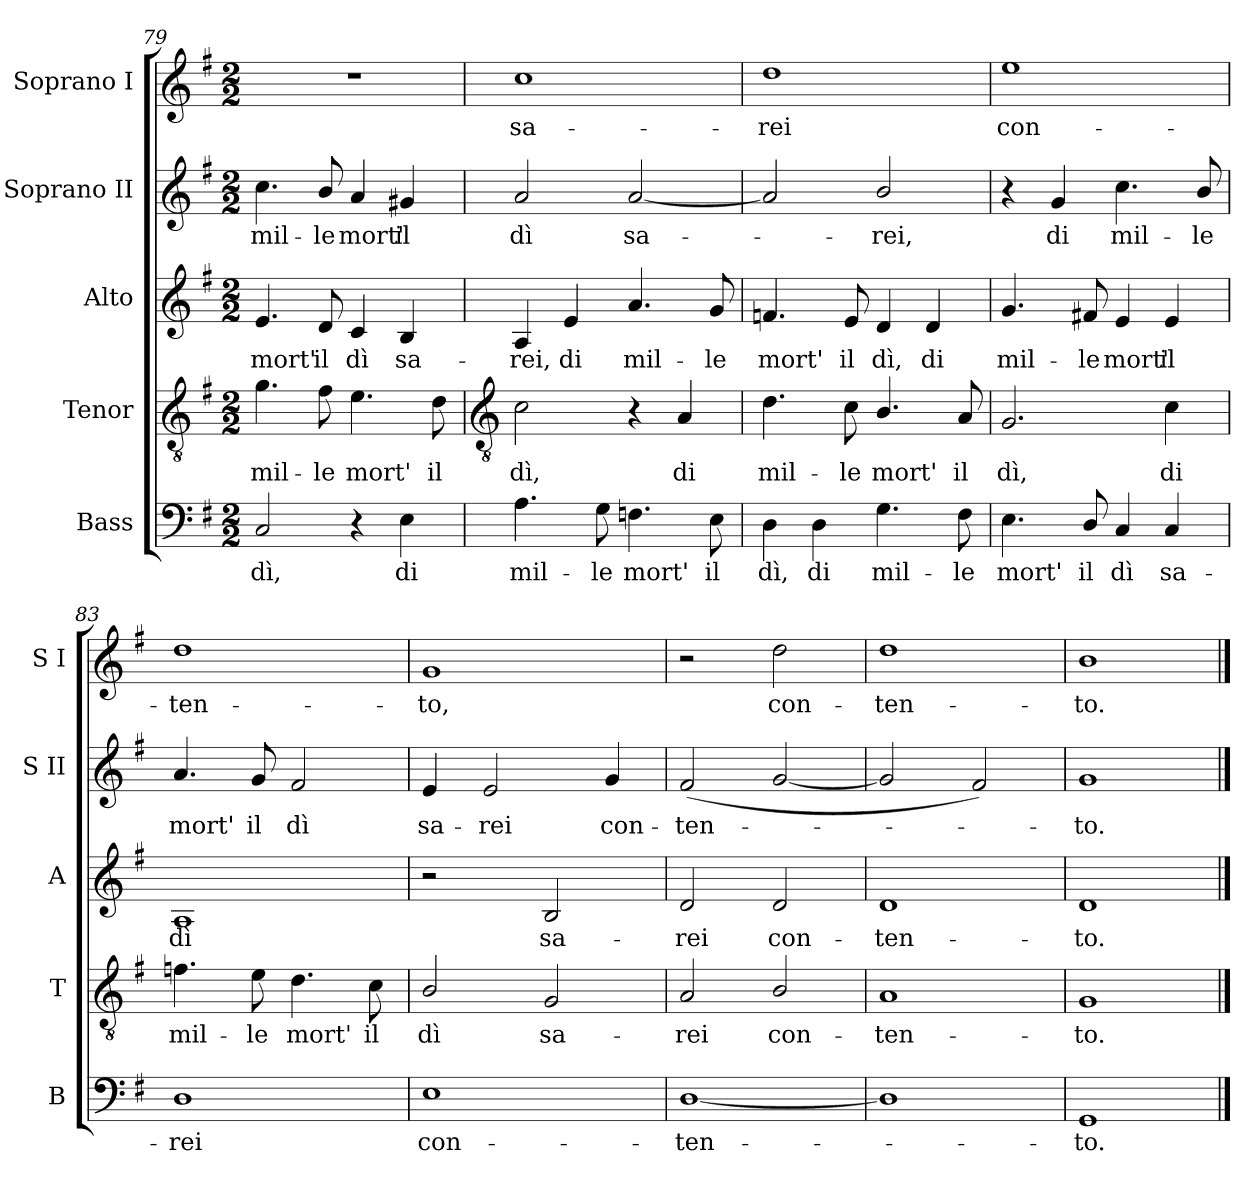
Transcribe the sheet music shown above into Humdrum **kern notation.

**kern	**text	**kern	**text	**kern	**text	**kern	**text	**kern	**text
*part5	*part5	*part4	*part4	*part3	*part3	*part2	*part2	*part1	*part1
*staff5	*staff5	*staff4	*staff4	*staff3	*staff3	*staff2	*staff2	*staff1	*staff1
*I"Bass	*	*I"Tenor	*	*I"Alto	*	*I"Soprano II	*	*I"Soprano I	*
*I'B	*	*I'T	*	*I'A	*	*I'S II	*	*I'S I	*
*clefF4	*	*clefGv2	*	*clefG2	*	*clefG2	*	*clefG2	*
*k[f#]	*	*k[f#]	*	*k[f#]	*	*k[f#]	*	*k[f#]	*
*G:	*	*G:	*	*G:	*	*G:	*	*G:	*
*M2/2	*	*M2/2	*	*M2/2	*	*M2/2	*	*M2/2	*
=79	=79	=79	=79	=79	=79	=79	=79	=79	=79
!	!LO:LY:b	!	!LO:LY:b	!	!LO:LY:b	!	!LO:LY:b	!	!
2C	dì,	4.g	mil-	4.e	mort'	4.cc	mil-	1r	.
!	!	!	!LO:LY:b	!	!LO:LY:b	!	!LO:LY:b	!	!
.	.	8f#	-le	8d	il	8b/	-le	.	.
!	!	!	!LO:LY:b	!	!LO:LY:b	!	!LO:LY:b	!	!
4r	.	4.e	mort'	4c	dì	4a	mort'	.	.
!	!LO:LY:b	!	!	!	!LO:LY:b	!	!LO:LY:b	!	!
4E	di	.	.	4B	sa-	4g#X	il	.	.
!	!	!	!LO:LY:b	!	!	!	!	!	!
.	.	8d	il	.	.	.	.	.	.
!!LO:LB:g=z
=80	=80	=80	=80	=80	=80	=80	=80	=80	=80
*	*	*clefGv2	*	*	*	*	*	*	*
!	!LO:LY:b	!	!LO:LY:b	!	!LO:LY:b	!	!LO:LY:b	!	!LO:LY:b
4.A	mil-	2c	dì,	4A	-rei,	2a	dì	1cc	sa-
!	!	!	!	!	!LO:LY:b	!	!	!	!
.	.	.	.	4e	di	.	.	.	.
!	!LO:LY:b	!	!	!	!	!	!	!	!
8G	-le	.	.	.	.	.	.	.	.
!	!LO:LY:b	!	!	!	!LO:LY:b	!	!LO:LY:b	!	!
4.Fn	mort'	4r	.	4.a	mil-	[2a	sa-	.	.
!	!	!	!LO:LY:b	!	!	!	!	!	!
.	.	4A	di	.	.	.	.	.	.
!	!LO:LY:b	!	!	!	!LO:LY:b	!	!	!	!
8E	il	.	.	8g	-le	.	.	.	.
=81	=81	=81	=81	=81	=81	=81	=81	=81	=81
!	!LO:LY:b	!	!LO:LY:b	!	!LO:LY:b	!	!	!	!LO:LY:b
4D	dì,	4.d	mil-	4.fn	mort'	2a]	.	1dd	-rei
!	!LO:LY:b	!	!	!	!	!	!	!	!
4D	di	.	.	.	.	.	.	.	.
!	!	!	!LO:LY:b	!	!LO:LY:b	!	!	!	!
.	.	8c	-le	8e	il	.	.	.	.
!	!LO:LY:b	!	!LO:LY:b	!	!LO:LY:b	!	!LO:LY:b	!	!
4.G	mil-	4.B/	mort'	4d	dì,	2b/	rei,	.	.
!	!	!	!	!	!LO:LY:b	!	!	!	!
.	.	.	.	4d	di	.	.	.	.
!	!LO:LY:b	!	!LO:LY:b	!	!	!	!	!	!
8F#	-le	8A	il	.	.	.	.	.	.
=82	=82	=82	=82	=82	=82	=82	=82	=82	=82
!	!LO:LY:b	!	!LO:LY:b	!	!LO:LY:b	!	!	!	!LO:LY:b
4.E	mort'	2.G	dì,	4.g	mil-	4r	.	1ee	con-
!	!	!	!	!	!	!	!LO:LY:b	!	!
.	.	.	.	.	.	4g	di	.	.
!	!LO:LY:b	!	!	!	!LO:LY:b	!	!	!	!
8D/	il	.	.	8f#X	-le	.	.	.	.
!	!LO:LY:b	!	!	!	!LO:LY:b	!	!LO:LY:b	!	!
4C	dì	.	.	4e	mort'	4.cc	mil-	.	.
!	!LO:LY:b	!	!LO:LY:b	!	!LO:LY:b	!	!	!	!
4C	sa-	4c	di	4e	il	.	.	.	.
!	!	!	!	!	!	!	!LO:LY:b	!	!
.	.	.	.	.	.	8b/	-le	.	.
=83	=83	=83	=83	=83	=83	=83	=83	=83	=83
!	!LO:LY:b	!	!LO:LY:b	!	!LO:LY:b	!	!LO:LY:b	!	!LO:LY:b
1D	-rei	4.fn	mil-	1A	dì	4.a	mort'	1dd	-ten-
!	!	!	!LO:LY:b	!	!	!	!LO:LY:b	!	!
.	.	8e	-le	.	.	8g	il	.	.
!	!	!	!LO:LY:b	!	!	!	!LO:LY:b	!	!
.	.	4.d	mort'	.	.	2f#	dì	.	.
!	!	!	!LO:LY:b	!	!	!	!	!	!
.	.	8c	il	.	.	.	.	.	.
=84	=84	=84	=84	=84	=84	=84	=84	=84	=84
!	!LO:LY:b	!	!LO:LY:b	!	!	!	!LO:LY:b	!	!LO:LY:b
1E	con-	2B/	dì	2r	.	4e	sa-	1g	-to,
!	!	!	!	!	!	!	!LO:LY:b	!	!
.	.	.	.	.	.	2e	-rei	.	.
!	!	!	!LO:LY:b	!	!LO:LY:b	!	!	!	!
.	.	2G	sa-	2B	sa-	.	.	.	.
!	!	!	!	!	!	!	!LO:LY:b	!	!
.	.	.	.	.	.	4g	con-	.	.
=85	=85	=85	=85	=85	=85	=85	=85	=85	=85
!	!LO:LY:b	!	!LO:LY:b	!	!LO:LY:b	!	!LO:LY:b	!	!
[1D/	-ten-	2A	-rei	2d	-rei	(<2f#	-ten-	2r	.
!	!	!	!LO:LY:b	!	!LO:LY:b	!	!	!	!LO:LY:b
.	.	2B/	con-	2d	con-	[2g	.	2dd	con-
=86	=86	=86	=86	=86	=86	=86	=86	=86	=86
!	!	!	!LO:LY:b	!	!LO:LY:b	!	!	!	!LO:LY:b
1D/]	.	1A	-ten-	1d	-ten-	2g]	.	1dd	-ten-
.	.	.	.	.	.	2f#)	.	.	.
=87	=87	=87	=87	=87	=87	=87	=87	=87	=87
!	!LO:LY:b	!	!LO:LY:b	!	!LO:LY:b	!	!LO:LY:b	!	!LO:LY:b
1GG	to.	1G	-to.	1d	-to.	1g	to.	1b	-to.
==	==	==	==	==	==	==	==	==	==
*-	*-	*-	*-	*-	*-	*-	*-	*-	*-
